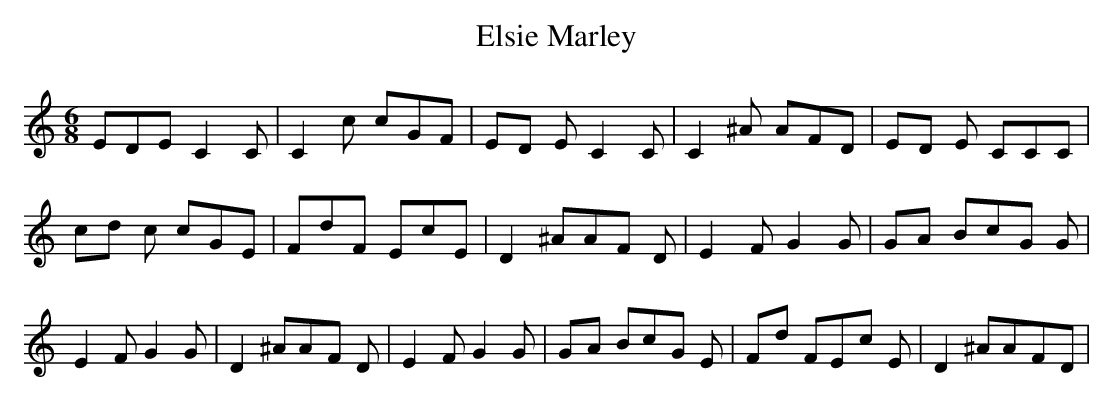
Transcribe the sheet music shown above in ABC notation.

X:1
T:Elsie Marley
M:6/8
L:1/8
K:C
 EDE C2 C| C2 c cGF|E-D E C2 C| C2 ^A AFD|E-D E CCC|c-d c cGE| FdF EcE|\
 D2 ^AA-F D| E2 F G2 G|G-A Bc-G G| E2 F G2 G| D2 ^AA-F D| E2 F G2 G|\
G-A Bc-G E|F-d FE-c E| D2 ^AA-F-D|
